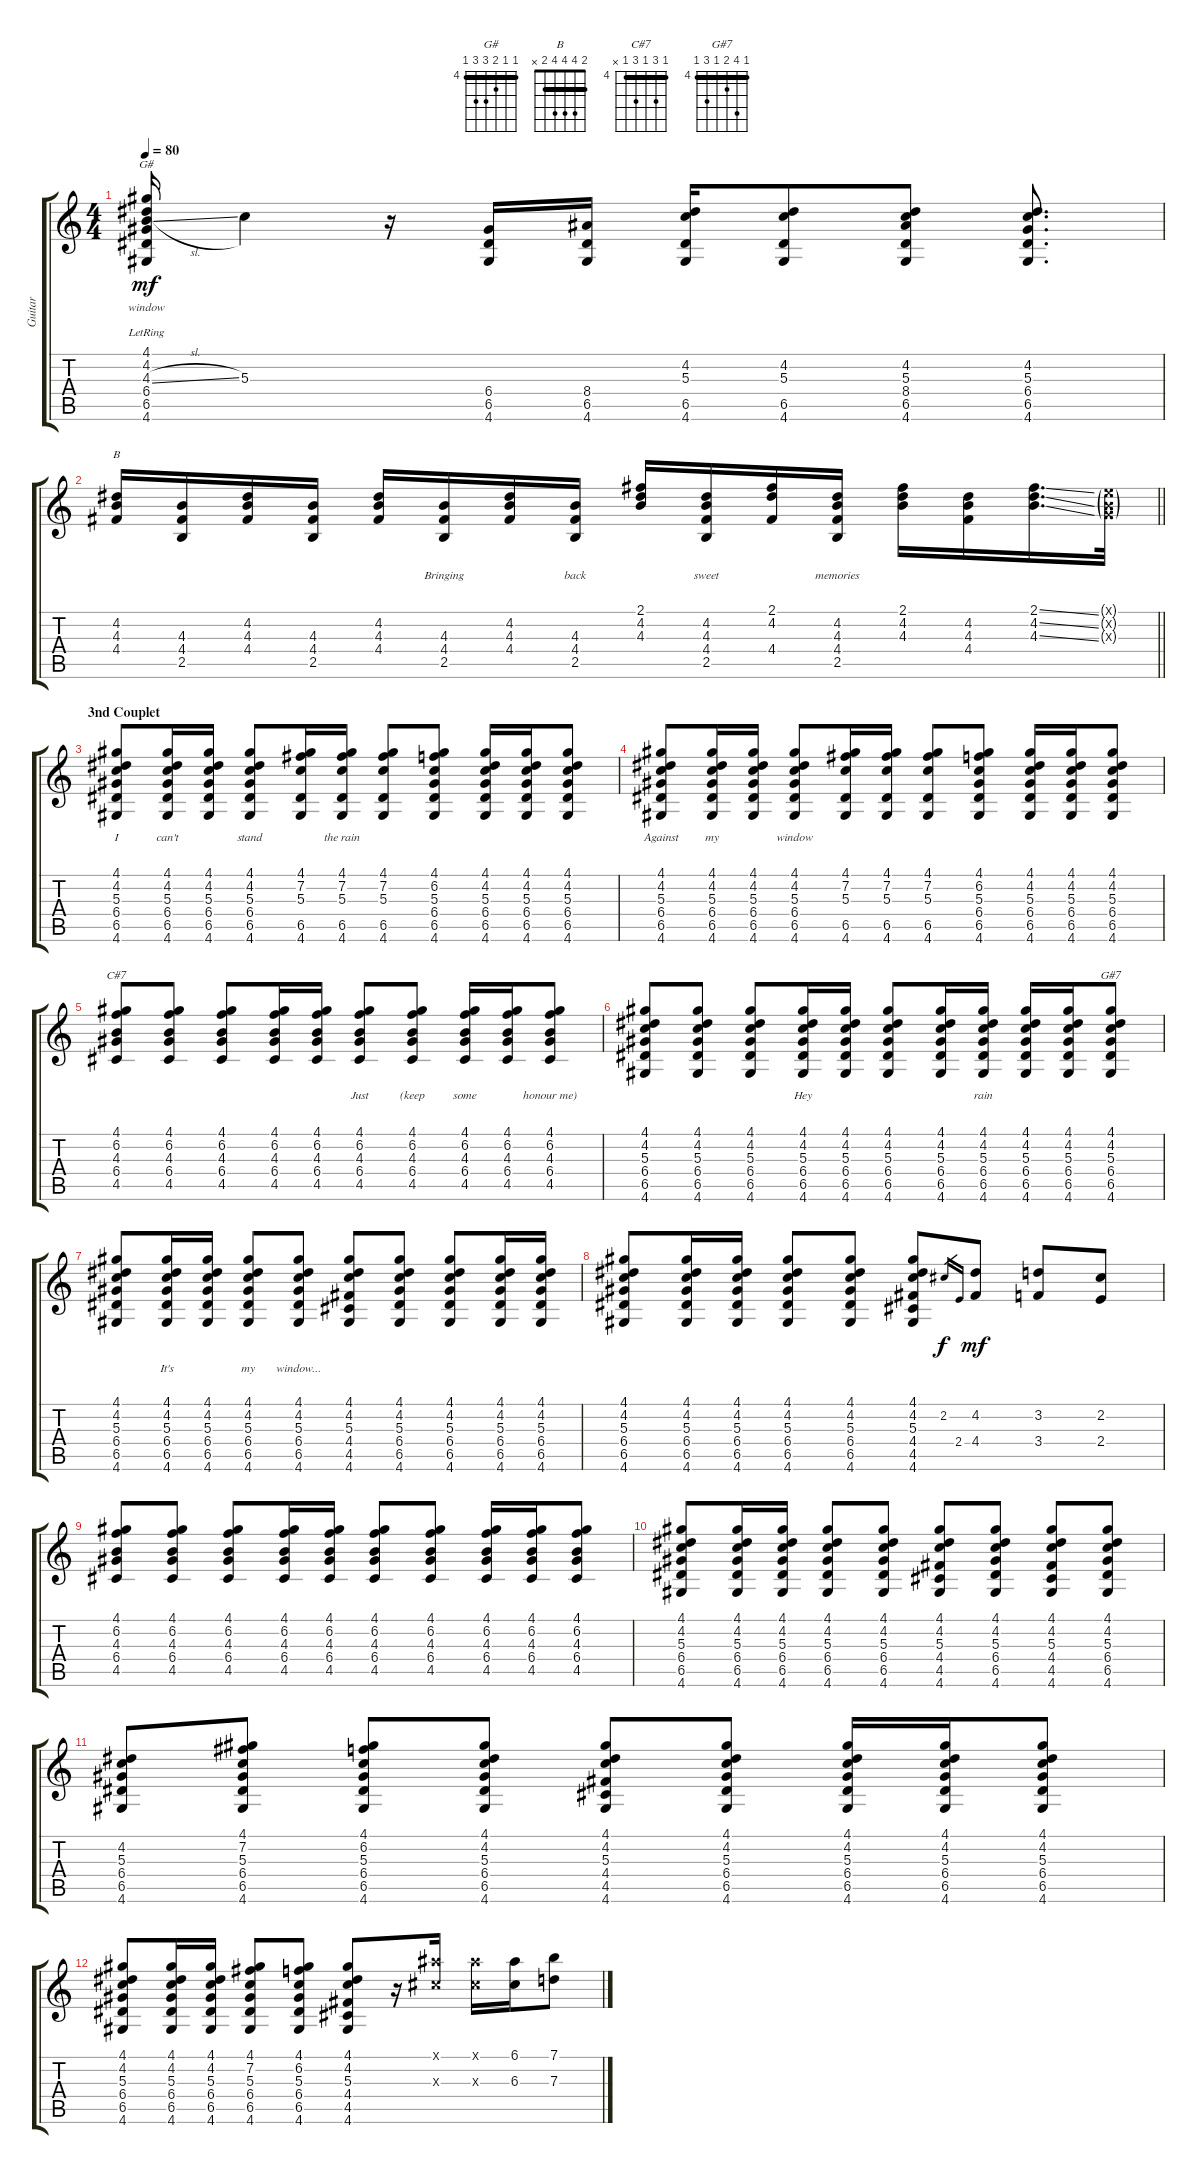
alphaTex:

\track ("Guitar" "Guitar") {instrument acousticguitarsteel}
\staff {score tabs}
\tuning (E4 B3 G3 D3 A2 E2) {hide}
\chord ("G#" 4 4 5 6 6 4) {firstfret 4 barre 4}
\chord ("B" 2 4 4 4 2 x) {barre 2}
\chord ("C#7" 4 6 4 6 4 x) {firstfret 4 barre 4}
\chord ("G#7" 4 7 5 4 6 4) {firstfret 4 barre 4}
\ts (4 4)
\tempo 80
\clef g2
\ks c
(4.1{lr} 4.2{lr} 4.3{sl} 6.4{lr} 6.5{lr} 4.6{lr}).16{ch "G#" lyrics (0 "") lyrics (1 "window") lyrics (2 "") lyrics (3 "") lyrics (4 "") dy mf} 5.3.4{lyrics (0 "") lyrics (1 "") lyrics (2 "") lyrics (3 "") lyrics (4 "")} r.16 (6.4 6.5 4.6).16{lyrics (0 "") lyrics (1 "") lyrics (2 "") lyrics (3 "") lyrics (4 "")} (8.4 6.5 4.6).16{lyrics (0 "") lyrics (1 "") lyrics (2 "") lyrics (3 "") lyrics (4 "")} (4.2 5.3 6.5 4.6).16{lyrics (0 "") lyrics (1 "") lyrics (2 "") lyrics (3 "") lyrics (4 "")} (4.2 5.3 6.5 4.6).8{lyrics (0 "") lyrics (1 "") lyrics (2 "") lyrics (3 "") lyrics (4 "")} (4.2 5.3 8.4 6.5 4.6).8{lyrics (0 "") lyrics (1 "") lyrics (2 "") lyrics (3 "") lyrics (4 "")} (4.2 5.3 6.4 6.5 4.6).8{d lyrics (0 "") lyrics (1 "") lyrics (2 "") lyrics (3 "") lyrics (4 "")} |
\barLineRight lightlight
(4.2 4.3 4.4).16{ch "B" lyrics (0 "") lyrics (1 "") lyrics (2 "") lyrics (3 "") lyrics (4 "")} (4.3 4.4 2.5).16{lyrics (0 "") lyrics (1 "") lyrics (2 "") lyrics (3 "") lyrics (4 "")} (4.2 4.3 4.4).16{lyrics (0 "") lyrics (1 "") lyrics (2 "") lyrics (3 "") lyrics (4 "")} (4.3 4.4 2.5).16{lyrics (0 "") lyrics (1 "") lyrics (2 "") lyrics (3 "") lyrics (4 "")} (4.2 4.3 4.4).16{lyrics (0 "") lyrics (1 "") lyrics (2 "") lyrics (3 "") lyrics (4 "")} (4.3 4.4 2.5).16{lyrics (0 "") lyrics (1 "Bringing") lyrics (2 "") lyrics (3 "") lyrics (4 "")} (4.2 4.3 4.4).16{lyrics (0 "") lyrics (1 "") lyrics (2 "") lyrics (3 "") lyrics (4 "")} (4.3 4.4 2.5).16{lyrics (0 "") lyrics (1 "back") lyrics (2 "") lyrics (3 "") lyrics (4 "")} (2.1 4.2 4.3).16{lyrics (0 "") lyrics (1 "") lyrics (2 "") lyrics (3 "") lyrics (4 "")} (4.2 4.3 4.4 2.5).16{lyrics (0 "") lyrics (1 "sweet") lyrics (2 "") lyrics (3 "") lyrics (4 "")} (2.1 4.2 4.4).16{lyrics (0 "") lyrics (1 "") lyrics (2 "") lyrics (3 "") lyrics (4 "")} (4.2 4.3 4.4 2.5).16{lyrics (0 "") lyrics (1 "memories") lyrics (2 "") lyrics (3 "") lyrics (4 "")} (2.1 4.2 4.3).16{lyrics (0 "") lyrics (1 "") lyrics (2 "") lyrics (3 "") lyrics (4 "")} (4.2 4.3 4.4).16{lyrics (0 "") lyrics (1 "") lyrics (2 "") lyrics (3 "") lyrics (4 "")} (2.1{ss} 4.2{ss} 4.3{ss}).16{d lyrics (0 "") lyrics (1 "") lyrics (2 "") lyrics (3 "") lyrics (4 "")} (0.1{g x} 0.2{g x} 0.3{g x}).32{lyrics (0 "") lyrics (1 "") lyrics (2 "") lyrics (3 "") lyrics (4 "")} |
\section ("" "3nd Couplet")
(4.1 4.2 5.3 6.4 6.5 4.6).8{lyrics (0 "") lyrics (1 "I") lyrics (2 "") lyrics (3 "") lyrics (4 "")} (4.1 4.2 5.3 6.4 6.5 4.6).16{lyrics (0 "") lyrics (1 "can't") lyrics (2 "") lyrics (3 "") lyrics (4 "")} (4.1 4.2 5.3 6.4 6.5 4.6).16{lyrics (0 "") lyrics (1 "") lyrics (2 "") lyrics (3 "") lyrics (4 "")} (4.1 4.2 5.3 6.4 6.5 4.6).8{lyrics (0 "") lyrics (1 "stand") lyrics (2 "") lyrics (3 "") lyrics (4 "")} (4.1 7.2 5.3 6.5 4.6).16{lyrics (0 "") lyrics (1 "") lyrics (2 "") lyrics (3 "") lyrics (4 "")} (4.1 7.2 5.3 6.5 4.6).16{lyrics (0 "") lyrics (1 "the rain") lyrics (2 "") lyrics (3 "") lyrics (4 "")} (4.1 7.2 5.3 6.5 4.6).8{lyrics (0 "") lyrics (1 "") lyrics (2 "") lyrics (3 "") lyrics (4 "")} (4.1 6.2 5.3 6.4 6.5 4.6).8{lyrics (0 "") lyrics (1 "") lyrics (2 "") lyrics (3 "") lyrics (4 "")} (4.1 4.2 5.3 6.4 6.5 4.6).16{lyrics (0 "") lyrics (1 "") lyrics (2 "") lyrics (3 "") lyrics (4 "")} (4.1 4.2 5.3 6.4 6.5 4.6).16{lyrics (0 "") lyrics (1 "") lyrics (2 "") lyrics (3 "") lyrics (4 "")} (4.1 4.2 5.3 6.4 6.5 4.6).8{lyrics (0 "") lyrics (1 "") lyrics (2 "") lyrics (3 "") lyrics (4 "")} |
(4.1 4.2 5.3 6.4 6.5 4.6).8{lyrics (0 "") lyrics (1 "Against") lyrics (2 "") lyrics (3 "") lyrics (4 "")} (4.1 4.2 5.3 6.4 6.5 4.6).16{lyrics (0 "") lyrics (1 "my") lyrics (2 "") lyrics (3 "") lyrics (4 "")} (4.1 4.2 5.3 6.4 6.5 4.6).16{lyrics (0 "") lyrics (1 "") lyrics (2 "") lyrics (3 "") lyrics (4 "")} (4.1 4.2 5.3 6.4 6.5 4.6).8{lyrics (0 "") lyrics (1 "window") lyrics (2 "") lyrics (3 "") lyrics (4 "")} (4.1 7.2 5.3 6.5 4.6).16{lyrics (0 "") lyrics (1 "") lyrics (2 "") lyrics (3 "") lyrics (4 "")} (4.1 7.2 5.3 6.5 4.6).16{lyrics (0 "") lyrics (1 "") lyrics (2 "") lyrics (3 "") lyrics (4 "")} (4.1 7.2 5.3 6.5 4.6).8{lyrics (0 "") lyrics (1 "") lyrics (2 "") lyrics (3 "") lyrics (4 "")} (4.1 6.2 5.3 6.4 6.5 4.6).8{lyrics (0 "") lyrics (1 "") lyrics (2 "") lyrics (3 "") lyrics (4 "")} (4.1 4.2 5.3 6.4 6.5 4.6).16{lyrics (0 "") lyrics (1 "") lyrics (2 "") lyrics (3 "") lyrics (4 "")} (4.1 4.2 5.3 6.4 6.5 4.6).16{lyrics (0 "") lyrics (1 "") lyrics (2 "") lyrics (3 "") lyrics (4 "")} (4.1 4.2 5.3 6.4 6.5 4.6).8{lyrics (0 "") lyrics (1 "") lyrics (2 "") lyrics (3 "") lyrics (4 "")} |
(4.1 6.2 4.3 6.4 4.5).8{ch "C#7" lyrics (0 "") lyrics (1 "") lyrics (2 "") lyrics (3 "") lyrics (4 "")} (4.1 6.2 4.3 6.4 4.5).8{lyrics (0 "") lyrics (1 "") lyrics (2 "") lyrics (3 "") lyrics (4 "")} (4.1 6.2 4.3 6.4 4.5).8{lyrics (0 "") lyrics (1 "") lyrics (2 "") lyrics (3 "") lyrics (4 "")} (4.1 6.2 4.3 6.4 4.5).16{lyrics (0 "") lyrics (1 "") lyrics (2 "") lyrics (3 "") lyrics (4 "")} (4.1 6.2 4.3 6.4 4.5).16{lyrics (0 "") lyrics (1 "") lyrics (2 "") lyrics (3 "") lyrics (4 "")} (4.1 6.2 4.3 6.4 4.5).8{lyrics (0 "") lyrics (1 "Just") lyrics (2 "") lyrics (3 "") lyrics (4 "")} (4.1 6.2 4.3 6.4 4.5).8{lyrics (0 "") lyrics (1 "(keep") lyrics (2 "") lyrics (3 "") lyrics (4 "")} (4.1 6.2 4.3 6.4 4.5).16{lyrics (0 "") lyrics (1 "some") lyrics (2 "") lyrics (3 "") lyrics (4 "")} (4.1 6.2 4.3 6.4 4.5).16{lyrics (0 "") lyrics (1 "") lyrics (2 "") lyrics (3 "") lyrics (4 "")} (4.1 6.2 4.3 6.4 4.5).8{lyrics (0 "") lyrics (1 "honour me)") lyrics (2 "") lyrics (3 "") lyrics (4 "")} |
(4.1 4.2 5.3 6.4 6.5 4.6).8{lyrics (0 "") lyrics (1 "") lyrics (2 "") lyrics (3 "") lyrics (4 "")} (4.1 4.2 5.3 6.4 6.5 4.6).8{lyrics (0 "") lyrics (1 "") lyrics (2 "") lyrics (3 "") lyrics (4 "")} (4.1 4.2 5.3 6.4 6.5 4.6).8{lyrics (0 "") lyrics (1 "") lyrics (2 "") lyrics (3 "") lyrics (4 "")} (4.1 4.2 5.3 6.4 6.5 4.6).16{lyrics (0 "") lyrics (1 "Hey") lyrics (2 "") lyrics (3 "") lyrics (4 "")} (4.1 4.2 5.3 6.4 6.5 4.6).16{lyrics (0 "") lyrics (1 "") lyrics (2 "") lyrics (3 "") lyrics (4 "")} (4.1 4.2 5.3 6.4 6.5 4.6).8{lyrics (0 "") lyrics (1 "") lyrics (2 "") lyrics (3 "") lyrics (4 "")} (4.1 4.2 5.3 6.4 6.5 4.6).16{lyrics (0 "") lyrics (1 "") lyrics (2 "") lyrics (3 "") lyrics (4 "")} (4.1 4.2 5.3 6.4 6.5 4.6).16{lyrics (0 "") lyrics (1 "rain") lyrics (2 "") lyrics (3 "") lyrics (4 "")} (4.1 4.2 5.3 6.4 6.5 4.6).16{lyrics (0 "") lyrics (1 "") lyrics (2 "") lyrics (3 "") lyrics (4 "")} (4.1 4.2 5.3 6.4 6.5 4.6).16{lyrics (0 "") lyrics (1 "") lyrics (2 "") lyrics (3 "") lyrics (4 "")} (4.1 4.2 5.3 6.4 6.5 4.6).8{ch "G#7" lyrics (0 "") lyrics (1 "") lyrics (2 "") lyrics (3 "") lyrics (4 "")} |
(4.1 4.2 5.3 6.4 6.5 4.6).8{lyrics (0 "") lyrics (1 "") lyrics (2 "") lyrics (3 "") lyrics (4 "")} (4.1 4.2 5.3 6.4 6.5 4.6).16{lyrics (0 "") lyrics (1 "It's") lyrics (2 "") lyrics (3 "") lyrics (4 "")} (4.1 4.2 5.3 6.4 6.5 4.6).16{lyrics (0 "") lyrics (1 "") lyrics (2 "") lyrics (3 "") lyrics (4 "")} (4.1 4.2 5.3 6.4 6.5 4.6).8{lyrics (0 "") lyrics (1 "my") lyrics (2 "") lyrics (3 "") lyrics (4 "")} (4.1 4.2 5.3 6.4 6.5 4.6).8{lyrics (0 "") lyrics (1 "window...") lyrics (2 "") lyrics (3 "") lyrics (4 "")} (4.1 4.2 5.3 4.4 4.5 4.6).8 (4.1 4.2 5.3 6.4 6.5 4.6).8 (4.1 4.2 5.3 6.4 6.5 4.6).8 (4.1 4.2 5.3 6.4 6.5 4.6).16 (4.1 4.2 5.3 6.4 6.5 4.6).16 |
(4.1 4.2 5.3 6.4 6.5 4.6).8 (4.1 4.2 5.3 6.4 6.5 4.6).16 (4.1 4.2 5.3 6.4 6.5 4.6).16 (4.1 4.2 5.3 6.4 6.5 4.6).8 (4.1 4.2 5.3 6.4 6.5 4.6).8 (4.1 4.2 5.3 4.4 4.5 4.6).8 2.2.16{gr dy f} 2.4.16{gr} (4.2 4.4).8{dy mf} (3.2 3.4).8 (2.2 2.4).8 |
(4.1 6.2 4.3 6.4 4.5).8 (4.1 6.2 4.3 6.4 4.5).8 (4.1 6.2 4.3 6.4 4.5).8 (4.1 6.2 4.3 6.4 4.5).16 (4.1 6.2 4.3 6.4 4.5).16 (4.1 6.2 4.3 6.4 4.5).8 (4.1 6.2 4.3 6.4 4.5).8 (4.1 6.2 4.3 6.4 4.5).16 (4.1 6.2 4.3 6.4 4.5).16 (4.1 6.2 4.3 6.4 4.5).8 |
(4.1 4.2 5.3 6.4 6.5 4.6).8 (4.1 4.2 5.3 6.4 6.5 4.6).16 (4.1 4.2 5.3 6.4 6.5 4.6).16 (4.1 4.2 5.3 6.4 6.5 4.6).8 (4.1 4.2 5.3 6.4 6.5 4.6).8 (4.1 4.2 5.3 4.4 4.5 4.6).8 (4.1 4.2 5.3 6.4 6.5 4.6).8 (4.1 4.2 5.3 4.4 4.5 4.6).8 (4.1 4.2 5.3 6.4 6.5 4.6).8 |
(4.2 5.3 6.4 6.5 4.6).8 (4.1 7.2 5.3 6.4 6.5 4.6).8 (4.1 6.2 5.3 6.4 6.5 4.6).8 (4.1 4.2 5.3 6.4 6.5 4.6).8 (4.1 4.2 5.3 4.4 4.5 4.6).8 (4.1 4.2 5.3 6.4 6.5 4.6).8 (4.1 4.2 5.3 6.4 6.5 4.6).16 (4.1 4.2 5.3 6.4 6.5 4.6).16 (4.1 4.2 5.3 6.4 6.5 4.6).8 |
(4.1 4.2 5.3 6.4 6.5 4.6).8 (4.1 4.2 5.3 6.4 6.5 4.6).16 (4.1 4.2 5.3 6.4 6.5 4.6).16 (4.1 7.2 5.3 6.4 6.5 4.6).8 (4.1 6.2 5.3 6.4 6.5 4.6).8 (4.1 4.2 5.3 4.4 4.5 4.6).8 r.16 (6.1{x} 6.3{x}).16 (6.1{x} 6.3{x}).16 (6.1 6.3).16 (7.1 7.3).8
